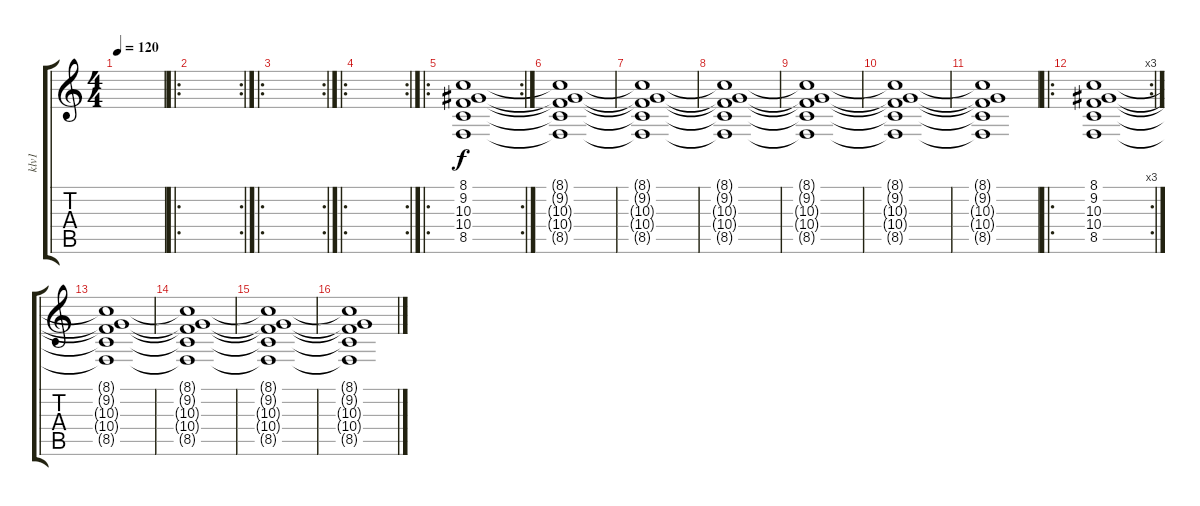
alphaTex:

\track ("klv1" "klv1") {instrument drawbarorgan}
\staff {score tabs}
\tuning (E4 B3 G3 D3 A2 E2) {hide}
\ts (4 4)
\tempo 120
\clef g2
\ks c
|
\ro
\rc 2
|
\ro
\rc 2
|
\ro
\rc 2
|
\ro
\rc 2
(8.1 9.2 10.3 10.4 8.5).1 |
(8.1{t} 9.2{t} 10.3{t} 10.4{t} 8.5{t}).1{volume 8} |
(8.1{t} 9.2{t} 10.3{t} 10.4{t} 8.5{t}).1 |
(8.1{t} 9.2{t} 10.3{t} 10.4{t} 8.5{t}).1 |
(8.1{t} 9.2{t} 10.3{t} 10.4{t} 8.5{t}).1 |
(8.1{t} 9.2{t} 10.3{t} 10.4{t} 8.5{t}).1 |
(8.1{t} 9.2{t} 10.3{t} 10.4{t} 8.5{t}).1 |
\ro
\rc 3
(8.1 9.2 10.3 10.4 8.5).1{volume 16} |
(8.1{t} 9.2{t} 10.3{t} 10.4{t} 8.5{t}).1{volume 8} |
(8.1{t} 9.2{t} 10.3{t} 10.4{t} 8.5{t}).1 |
(8.1{t} 9.2{t} 10.3{t} 10.4{t} 8.5{t}).1 |
(8.1{t} 9.2{t} 10.3{t} 10.4{t} 8.5{t}).1
